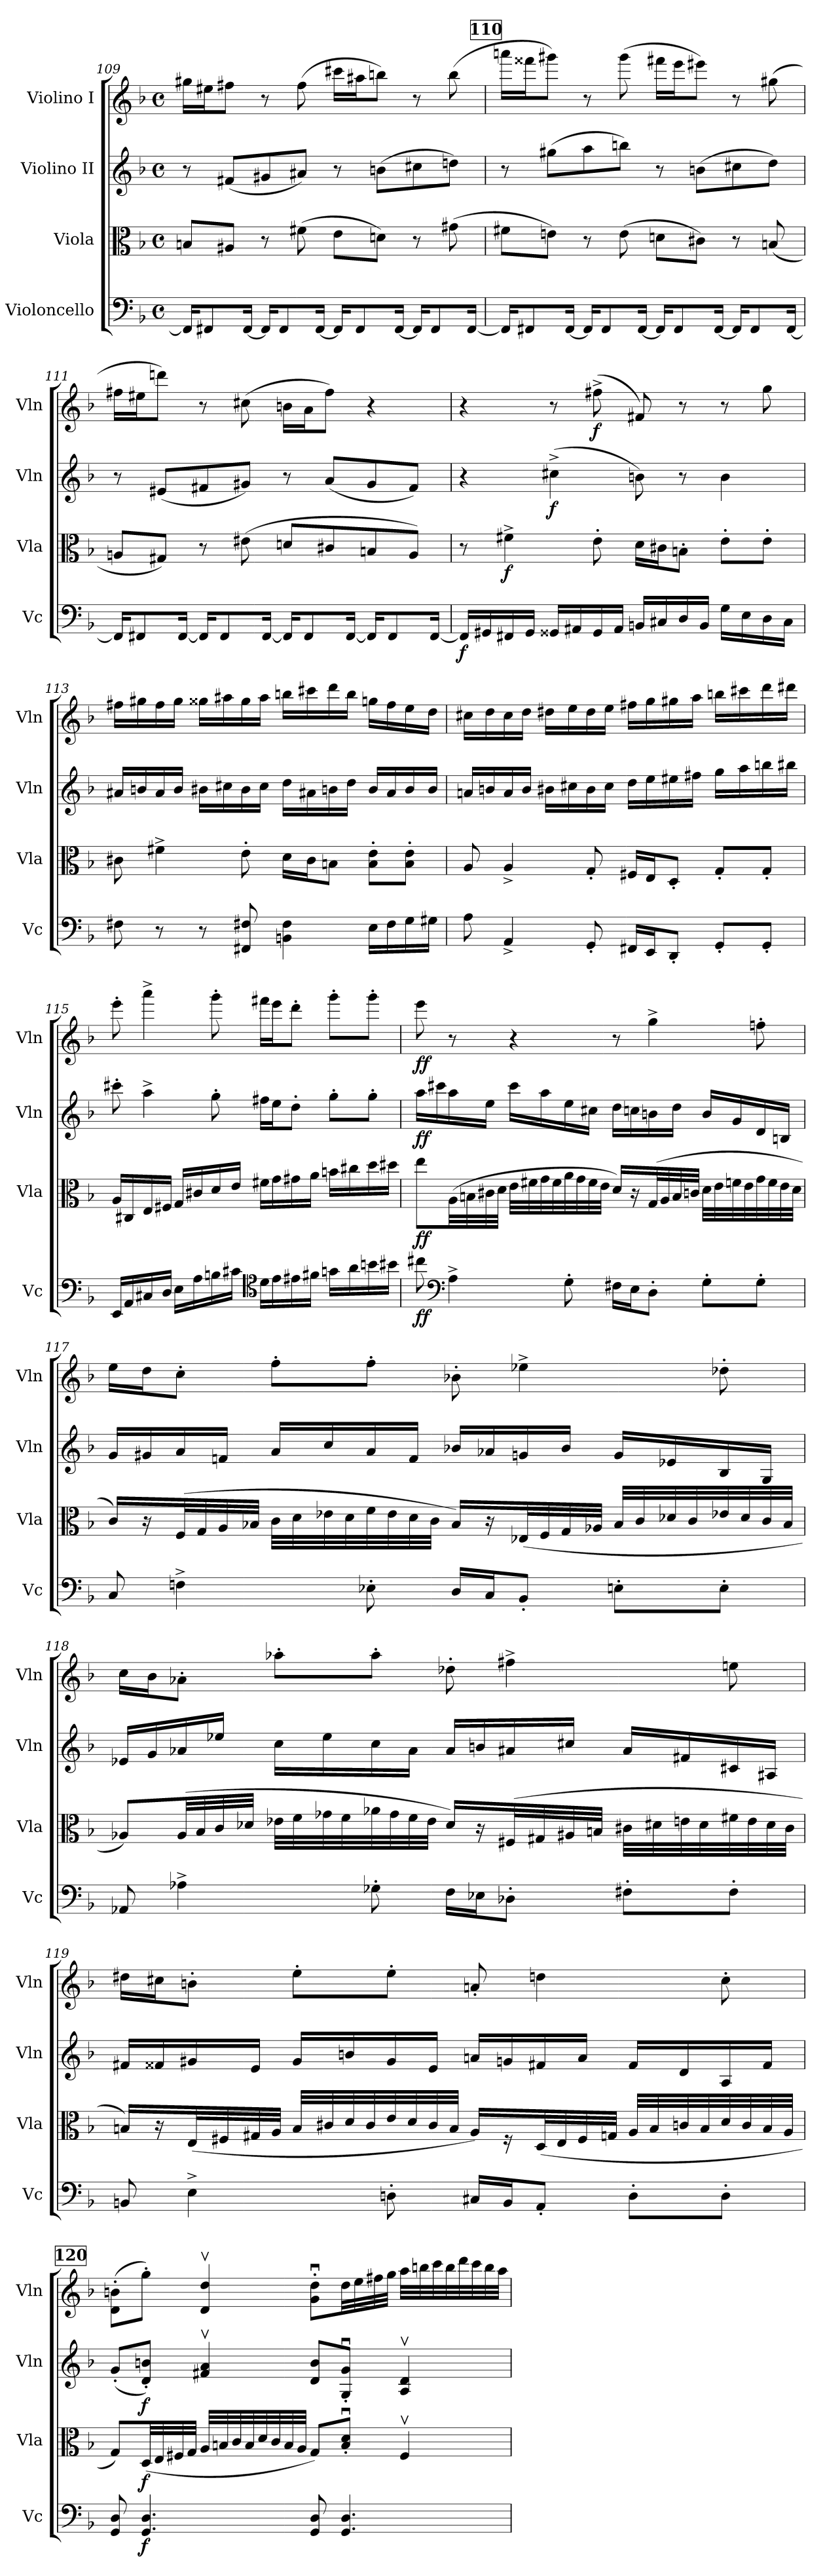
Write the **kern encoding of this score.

**kern	**dynam	**kern	**dynam	**kern	**dynam	**kern	**dynam
*part4	*part4	*part3	*part3	*part2	*part2	*part1	*part1
*staff4	*staff4	*staff3	*staff3	*staff2	*staff2	*staff1	*staff1
*I"Violoncello	*	*I"Viola	*	*I"Violino II	*	*I"Violino I	*
*I'Vc	*	*I'Vla	*	*I'Vln	*	*I'Vln	*
*clefF4	*	*clefC3	*	*clefG2	*	*clefG2	*
*k[b-]	*	*k[b-]	*	*k[b-]	*	*k[b-]	*
*M4/4	*	*M4/4	*	*M4/4	*	*M4/4	*
*met(c)	*	*met(c)	*	*met(c)	*	*met(c)	*
=109	=109	=109	=109	=109	=109	=109	=109
16FF#/KL]	.	8Bn/L	.	8r	.	16gg#X\LL	.
8FF#X/	.	.	.	.	.	16ee#X\J	.
.	.	8A#X/J	.	(8f#X/L	.	8ff#X\J	.
[16FF#/Jk	.	.	.	.	.	.	.
16FF#/KL]	.	8r	.	8g#X/	.	8r	.
8FF#/	.	.	.	.	.	.	.
.	.	(8f#X\	.	8a#X/J)	.	(8ff#\	.
[16FF#/Jk	.	.	.	.	.	.	.
16FF#/KL]	.	8e\L	.	8r	.	16ccc#X\LL	.
8FF#/	.	.	.	.	.	16aa#X\J	.
.	.	8dn\J)	.	(8bn\L	.	8bbn\J)	.
[16FF#/Jk	.	.	.	.	.	.	.
16FF#/KL]	.	8r	.	8cc#X\	.	8r	.
8FF#/	.	.	.	.	.	.	.
.	.	(8g#X\	.	8ddn\J)	.	(8bb\	.
[16FF#/Jk	.	.	.	.	.	.	.
!!LO:REH:place=s1:a:B:fs=14:t=110
=110	=110	=110	=110	=110	=110	=110	=110
16FF#/KL]	.	8f#X\L	.	8r	.	16aaan\LL	.
8FF#X/	.	.	.	.	.	16fff##X\J	.
.	.	8en\J)	.	(8gg#X\L	.	8ggg#X\J)	.
[16FF#/Jk	.	.	.	.	.	.	.
16FF#/KL]	.	8r	.	8aa\	.	8r	.
8FF#/	.	.	.	.	.	.	.
.	.	(8e\	.	8bbn\J)	.	(8ggg#\	.
[16FF#/Jk	.	.	.	.	.	.	.
16FF#/KL]	.	8dn\L	.	8r	.	16fff#X\LL	.
8FF#/	.	.	.	.	.	16eee\J	.
.	.	8c#X\J)	.	(8bn\L	.	8eee#X\J)	.
[16FF#/Jk	.	.	.	.	.	.	.
16FF#/KL]	.	8r	.	8cc#X\	.	8r	.
8FF#/	.	.	.	.	.	.	.
.	.	(8Bn/	.	8dd\J)	.	(8gg#X\	.
[16FF#/Jk	.	.	.	.	.	.	.
=111	=111	=111	=111	=111	=111	=111	=111
16FF#/KL]	.	8An/L	.	8r	.	16ff#X\LL	.
8FF#X/	.	.	.	.	.	16ee#X\J	.
.	.	8G#X/J)	.	(8e#X/L	.	8dddn\J)	.
[16FF#/Jk	.	.	.	.	.	.	.
16FF#/KL]	.	8r	.	8f#X/	.	8r	.
8FF#/	.	.	.	.	.	.	.
.	.	(8e#X\	.	8g#X/J)	.	(8cc#X\	.
[16FF#/Jk	.	.	.	.	.	.	.
16FF#/KL]	.	8dn/L	.	8r	.	16bn\LL	.
8FF#/	.	.	.	.	.	16a\J	.
.	.	8c#X/	.	(8a/L	.	8ff#\J)	.
[16FF#/Jk	.	.	.	.	.	.	.
16FF#/KL]	.	8Bn/	.	8g#/	.	4r	.
8FF#/	.	.	.	.	.	.	.
.	.	8A/J)	.	8f#/J)	.	.	.
[16FF#/Jk	.	.	.	.	.	.	.
!!LO:LB:g=z
=112	=112	=112	=112	=112	=112	=112	=112
!	!LO:DY:b	!	!	!	!	!	!
16FF#/LL]	f	8r	.	4r	.	4r	.
16GG#X/	.	.	.	.	.	.	.
!	!	!	!LO:DY:b	!	!	!	!
16FF#X/	.	4f#X^\	f	.	.	.	.
16GG#/JJ	.	.	.	.	.	.	.
!	!	!	!	!	!LO:DY:b	!	!
16GG##X/LL	.	.	.	(4cc#X^\	f	8r	.
16AA#X/	.	.	.	.	.	.	.
!	!	!	!	!	!	!	!LO:DY:b
16GG##/	.	8e'\	.	.	.	(8ff#X^\	f
16AA#/JJ	.	.	.	.	.	.	.
16BBn/LL	.	16d\LL	.	8bn\)	.	8f#X/)	.
16C#X/	.	16c#X\J	.	.	.	.	.
16D/	.	8Bn'\J	.	8r	.	8r	.
16BB/JJ	.	.	.	.	.	.	.
16G\LL	.	8e'\L	.	4b\	.	8r	.
16E\	.	.	.	.	.	.	.
16D\	.	8e'\J	.	.	.	8gg\	.
16C#\JJ	.	.	.	.	.	.	.
=113	=113	=113	=113	=113	=113	=113	=113
8F#X\	.	8c#X\	.	16a#X/LL	.	16ff#X\LL	.
.	.	.	.	16bn/	.	16gg#X\	.
8r	.	4f#X^\	.	16a#/	.	16ff#\	.
.	.	.	.	16b/JJ	.	16gg#\JJ	.
8r	.	.	.	16b#X\LL	.	16gg##X\LL	.
.	.	.	.	16cc#X\	.	16aa#X\	.
8FF#X/ 8F#X/	.	8e'\	.	16b#\	.	16gg##\	.
.	.	.	.	16cc#\JJ	.	16aa#\JJ	.
4BBn\ 4F#\	.	16d\LL	.	16dd\LL	.	16bbn\LL	.
.	.	16c#\J	.	16a#X\	.	16ccc#X\	.
.	.	8Bn\J	.	16bn\	.	16ddd\	.
.	.	.	.	16dd\JJ	.	16bb\JJ	.
16E\LL	.	8B\' 8e\'L	.	16b/LL	.	16ggn\LL	.
16F#\	.	.	.	16a#/	.	16ff#\	.
16G\	.	8B\' 8e\'J	.	16b/	.	16ee\	.
16G#X\JJ	.	.	.	16b/JJ	.	16dd\JJ	.
=114	=114	=114	=114	=114	=114	=114	=114
8A\	.	8A/	.	16an/LL	.	16cc#X\LL	.
.	.	.	.	16bn/	.	16dd\	.
4AA^/	.	4A^/	.	16a/	.	16cc#\	.
.	.	.	.	16b/JJ	.	16dd\JJ	.
.	.	.	.	16b#X\LL	.	16dd#X\LL	.
.	.	.	.	16cc#X\	.	16ee\	.
8GG'/	.	8G'/	.	16b#\	.	16dd#\	.
.	.	.	.	16cc#\JJ	.	16ee\JJ	.
16FF#X/LL	.	16F#X/LL	.	16dd\LL	.	16ff#X\LL	.
16EE/J	.	16E/J	.	16ee\	.	16gg\	.
8DD'/J	.	8D'/J	.	16ee#X\	.	16gg#X\	.
.	.	.	.	16ff#X\JJ	.	16aa\JJ	.
8GG'/L	.	8G'/L	.	16gg\LL	.	16bbn\LL	.
.	.	.	.	16aa\	.	16ccc#X\	.
8GG'/J	.	8G'/J	.	16bbn\	.	16ddd\	.
.	.	.	.	16bb#X\JJ	.	16ddd#X\JJ	.
!!LO:PB:g=z
=115	=115	=115	=115	=115	=115	=115	=115
16EE/LL	.	16A/LL	.	8ccc#X'\	.	8eee'\	.
16AA/	.	16C#X/	.	.	.	.	.
16C#X/	.	16E/	.	4aa^\	.	4aaa^\	.
16D/JJ	.	16F#X/JJ	.	.	.	.	.
16E\LL	.	16G/LL	.	.	.	.	.
16A\	.	16c#X/	.	.	.	.	.
16Bn\	.	16d/	.	8gg'\	.	8ggg'\	.
16c#X\JJ	.	16e/JJ	.	.	.	.	.
*clefC4	*	*	*	*	*	*	*
16d\LL	.	16f#X\LL	.	16ff#X\LL	.	16fff#X\LL	.
16e\	.	16g\	.	16ee\J	.	16eee\J	.
16e#X\	.	16g#X\	.	8dd'\J	.	8ddd'\J	.
16f#X\JJ	.	16a\JJ	.	.	.	.	.
16gn\LL	.	16bn\LL	.	8gg'\L	.	8ggg'\L	.
16a\	.	16cc#X\	.	.	.	.	.
16bn\	.	16dd\	.	8gg'\J	.	8ggg'\J	.
16b#X\JJ	.	16dd#X\JJ	.	.	.	.	.
=116	=116	=116	=116	=116	=116	=116	=116
!	!LO:DY:b	!	!LO:DY:b	!	!LO:DY:b	!	!LO:DY:b
8cc#X\	ff	8ee\L	ff	16aa\LL	ff	8eee\	ff
.	.	.	.	16ccc#X\	.	.	.
*clefF4	*	*	*	*	*	*	*
4A^\	.	(32A\LL	.	16aa\	.	8r	.
.	.	32Bn\	.	.	.	.	.
.	.	32c#X\	.	16ee\JJ	.	.	.
.	.	32d\JJJ	.	.	.	.	.
.	.	32e\LLL	.	16ccc#\LL	.	4r	.
.	.	32f#X\	.	.	.	.	.
.	.	32g\	.	16aa\	.	.	.
.	.	32f#\	.	.	.	.	.
8G'\	.	32a\	.	16ee\	.	.	.
.	.	32g\	.	.	.	.	.
.	.	32f#\	.	16cc#X\JJ	.	.	.
.	.	32e\JJJ	.	.	.	.	.
16F#X\LL	.	16d/LL)	.	16dd\LL	.	8r	.
16E\J	.	16r	.	16ccn\	.	.	.
8D'\J	.	(32G/L	.	16bn\	.	4gg^\	.
.	.	32A/	.	.	.	.	.
.	.	32B/	.	16dd\JJ	.	.	.
.	.	32cn/JJJ	.	.	.	.	.
8G'\L	.	32d\LLL	.	16b/LL	.	.	.
.	.	32e\	.	.	.	.	.
.	.	32fn\	.	16g/	.	.	.
.	.	32e\	.	.	.	.	.
8G'\J	.	32g\	.	16d/	.	8ffn'\	.
.	.	32f\	.	.	.	.	.
.	.	32e\	.	16Bn/JJ	.	.	.
.	.	32d\JJJ	.	.	.	.	.
!!LO:LB:g=z
=117	=117	=117	=117	=117	=117	=117	=117
8C/	.	16c/LL)	.	16g/LL	.	16ee\LL	.
.	.	16r	.	16g#X/	.	16dd\J	.
4Fn^\	.	(32F/L	.	16a/	.	8cc'\J	.
.	.	32G/	.	.	.	.	.
.	.	32A/	.	16fn/JJ	.	.	.
.	.	32B-X/JJJ	.	.	.	.	.
.	.	32c\LLL	.	16a/LL	.	8ff'\L	.
.	.	32d\	.	.	.	.	.
.	.	32e-X\	.	16cc/	.	.	.
.	.	32d\	.	.	.	.	.
8E-X'\	.	32f\	.	16a/	.	8ff'\J	.
.	.	32e-\	.	.	.	.	.
.	.	32d\	.	16f/JJ	.	.	.
.	.	32c\JJJ	.	.	.	.	.
16D/LL	.	16B-/LL)	.	16b-X/LL	.	8b-X'\	.
16C/J	.	16r	.	16a-X/	.	.	.
8BB-'/J	.	(32E-X/L	.	16gn/	.	4ee-X^\	.
.	.	32F/	.	.	.	.	.
.	.	32G/	.	16b-/JJ	.	.	.
.	.	32A-X/JJJ	.	.	.	.	.
8En'\L	.	32B-/LLL	.	16g/LL	.	.	.
.	.	32c/	.	.	.	.	.
.	.	32d-X/	.	16e-X/	.	.	.
.	.	32c/	.	.	.	.	.
8E'\J	.	32e-X/	.	16B-/	.	8dd-X'\	.
.	.	32d-/	.	.	.	.	.
.	.	32c/	.	16G/JJ	.	.	.
.	.	32B-/JJJ	.	.	.	.	.
=118	=118	=118	=118	=118	=118	=118	=118
8AA-X/	.	8A-X/L)	.	16e-X/LL	.	16cc\LL	.
.	.	.	.	16g/	.	16b-\J	.
4A-X^\	.	(32A-/LL	.	16a-X/	.	8a-X'\J	.
.	.	32B-/	.	.	.	.	.
.	.	32c/	.	16ee-X/JJ	.	.	.
.	.	32d-X/JJJ	.	.	.	.	.
.	.	32e-X\LLL	.	16cc\LL	.	8aa-X'\L	.
.	.	32f\	.	.	.	.	.
.	.	32g-X\	.	16ee-\	.	.	.
.	.	32f\	.	.	.	.	.
8G-X'\	.	32a-X\	.	16cc\	.	8aa-'\J	.
.	.	32g-\	.	.	.	.	.
.	.	32f\	.	16a-\JJ	.	.	.
.	.	32e-\JJJ	.	.	.	.	.
16F\LL	.	16d-/LL)	.	16a-/LL	.	8dd-X'\	.
16E-X\J	.	16r	.	16bn/	.	.	.
8D-X'\J	.	(32F#X/L	.	16a#X/	.	4ff#X^\	.
.	.	32G#X/	.	.	.	.	.
.	.	32A#X/	.	16cc#X/JJ	.	.	.
.	.	32Bn/JJJ	.	.	.	.	.
8F#X'\L	.	32c#X\LLL	.	16a#/LL	.	.	.
.	.	32d#X\	.	.	.	.	.
.	.	32en\	.	16f#X/	.	.	.
.	.	32d#\	.	.	.	.	.
8F#'\J	.	32f#X\	.	16c#X/	.	8een\	.
.	.	32e\	.	.	.	.	.
.	.	32d#\	.	16A#X/JJ	.	.	.
.	.	32c#\JJJ	.	.	.	.	.
!!LO:LB:g=z
=119	=119	=119	=119	=119	=119	=119	=119
8BBn/	.	16Bn/LL)	.	16f#X/LL	.	16dd#X\LL	.
.	.	16r	.	16f##X/	.	16cc#X\J	.
4E^\	.	(32E/L	.	16g#X/	.	8bn'\J	.
.	.	32F#X/	.	.	.	.	.
.	.	32G#X/	.	16e/JJ	.	.	.
.	.	32A/JJJ	.	.	.	.	.
.	.	32B/LLL	.	16g#/LL	.	8ee'\L	.
.	.	32c#X/	.	.	.	.	.
.	.	32d/	.	16bn/	.	.	.
.	.	32c#/	.	.	.	.	.
8Dn'\	.	32e/	.	16g#/	.	8ee'\J	.
.	.	32d/	.	.	.	.	.
.	.	32c#/	.	16e/JJ	.	.	.
.	.	32B/JJJ	.	.	.	.	.
16C#X/LL	.	16A/LL)	.	16an/LL	.	8an'/	.
16BB/J	.	16r	.	16gn/	.	.	.
8AA'/J	.	(32D/L	.	16f#X/	.	4ddn\	.
.	.	32E/	.	.	.	.	.
.	.	32F#/	.	16a/JJ	.	.	.
.	.	32Gn/JJJ	.	.	.	.	.
8D'\L	.	32A/LLL	.	16f#/LL	.	.	.
.	.	32B/	.	.	.	.	.
.	.	32cn/	.	16d/	.	.	.
.	.	32B/	.	.	.	.	.
8D'\J	.	32d/	.	16A/	.	8cc#'\	.
.	.	32c/	.	.	.	.	.
.	.	32B/	.	16f#/JJ	.	.	.
.	.	32A/JJJ	.	.	.	.	.
!!LO:REH:place=s1:a:B:fs=14:t=120
=120	=120	=120	=120	=120	=120	=120	=120
8GG/ 8D/	.	8G/L)	.	(8g'/L	.	(8d\' 8bn\'L	.
!	!LO:DY:b	!	!LO:DY:b	!	!LO:DY:b	!	!
4.GG/ 4.D/	f	(32D/LL	f	8d/' 8bn/'J)	f	8gg'\J)	.
.	.	32E/	.	.	.	.	.
.	.	32F#X/	.	.	.	.	.
.	.	32G/JJJ	.	.	.	.	.
.	.	32A/LLL	.	4f#X/v 4a/v	.	4d/v 4dd/v	.
.	.	32Bn/	.	.	.	.	.
.	.	32c/	.	.	.	.	.
.	.	32B/	.	.	.	.	.
.	.	32d/	.	.	.	.	.
.	.	32c/	.	.	.	.	.
.	.	32B/	.	.	.	.	.
.	.	32A/JJJ	.	.	.	.	.
8GG/ 8D/	.	8G/L)	.	8d/ 8b/L	.	8g\u' 8dd\u'L	.
4.GG/ 4.D/	.	8B/u' 8d/u'J	.	8G/u' 8g/u'J	.	32dd\LL	.
.	.	.	.	.	.	32ee\	.
.	.	.	.	.	.	32ff#X\	.
.	.	.	.	.	.	32gg\JJJ	.
.	.	4F#v/	.	4A/v 4d/v	.	32aa\LLL	.
.	.	.	.	.	.	32bbn\	.
.	.	.	.	.	.	32ccc\	.
.	.	.	.	.	.	32bb\	.
.	.	.	.	.	.	32ddd\	.
.	.	.	.	.	.	32ccc\	.
.	.	.	.	.	.	32bb\	.
.	.	.	.	.	.	32aa\JJJ	.
=	=	=	=	=	=	=	=
*-	*-	*-	*-	*-	*-	*-	*-
